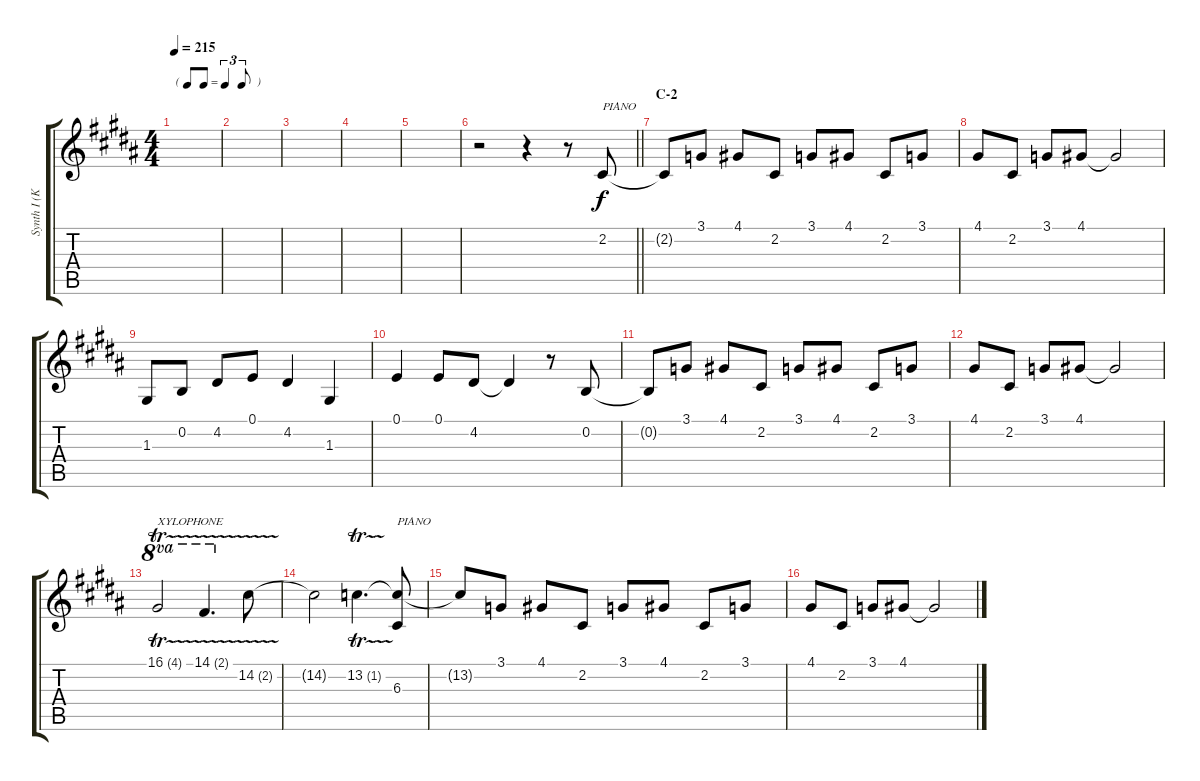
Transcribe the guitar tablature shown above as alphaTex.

\track ("Synth I (Kotobuki Tsumugi)" "Synth I (K") {instrument acousticgrandpiano}
\staff {score tabs}
\tuning (E4 B3 G3 D3 A2 E2) {hide}
\ts (4 4)
\tf triplet8th
\tempo 215
\clef g2
\ks b
|
|
|
|
|
\barLineRight lightlight
r.2 r.4 r.8 2.2.8{txt "PIANO"} |
\section ("" "C-2")
2.2{t}.8 3.1.8 4.1.8 2.2.8 3.1.8 4.1.8 2.2.8 3.1.8 |
4.1.8 2.2.8 3.1.8 4.1.8 4.1{t}.2 |
1.3.8 0.2.8 4.2.8 0.1.8 4.2.4 1.3.4 |
0.1.4 0.1.8 4.2.8 4.2{t}.4 r.8 0.2.8 |
0.2{t}.8 3.1.8 4.1.8 2.2.8 3.1.8 4.1.8 2.2.8 3.1.8 |
4.1.8 2.2.8 3.1.8 4.1.8 4.1{t}.2 |
16.1{tr (4 16)}.2{ot 8va txt "XYLOPHONE" instrument celesta} 14.1{tr (2 16)}.4{d ot 8va} 14.2{tr (2 16)}.8 |
14.2{t}.2 13.2{tr (1 16)}.4{d} (13.2{t} 6.3).8{txt "PIANO" instrument acousticgrandpiano} |
13.2{t}.8 3.1.8 4.1.8 2.2.8 3.1.8 4.1.8 2.2.8 3.1.8 |
4.1.8 2.2.8 3.1.8 4.1.8 4.1{t}.2
